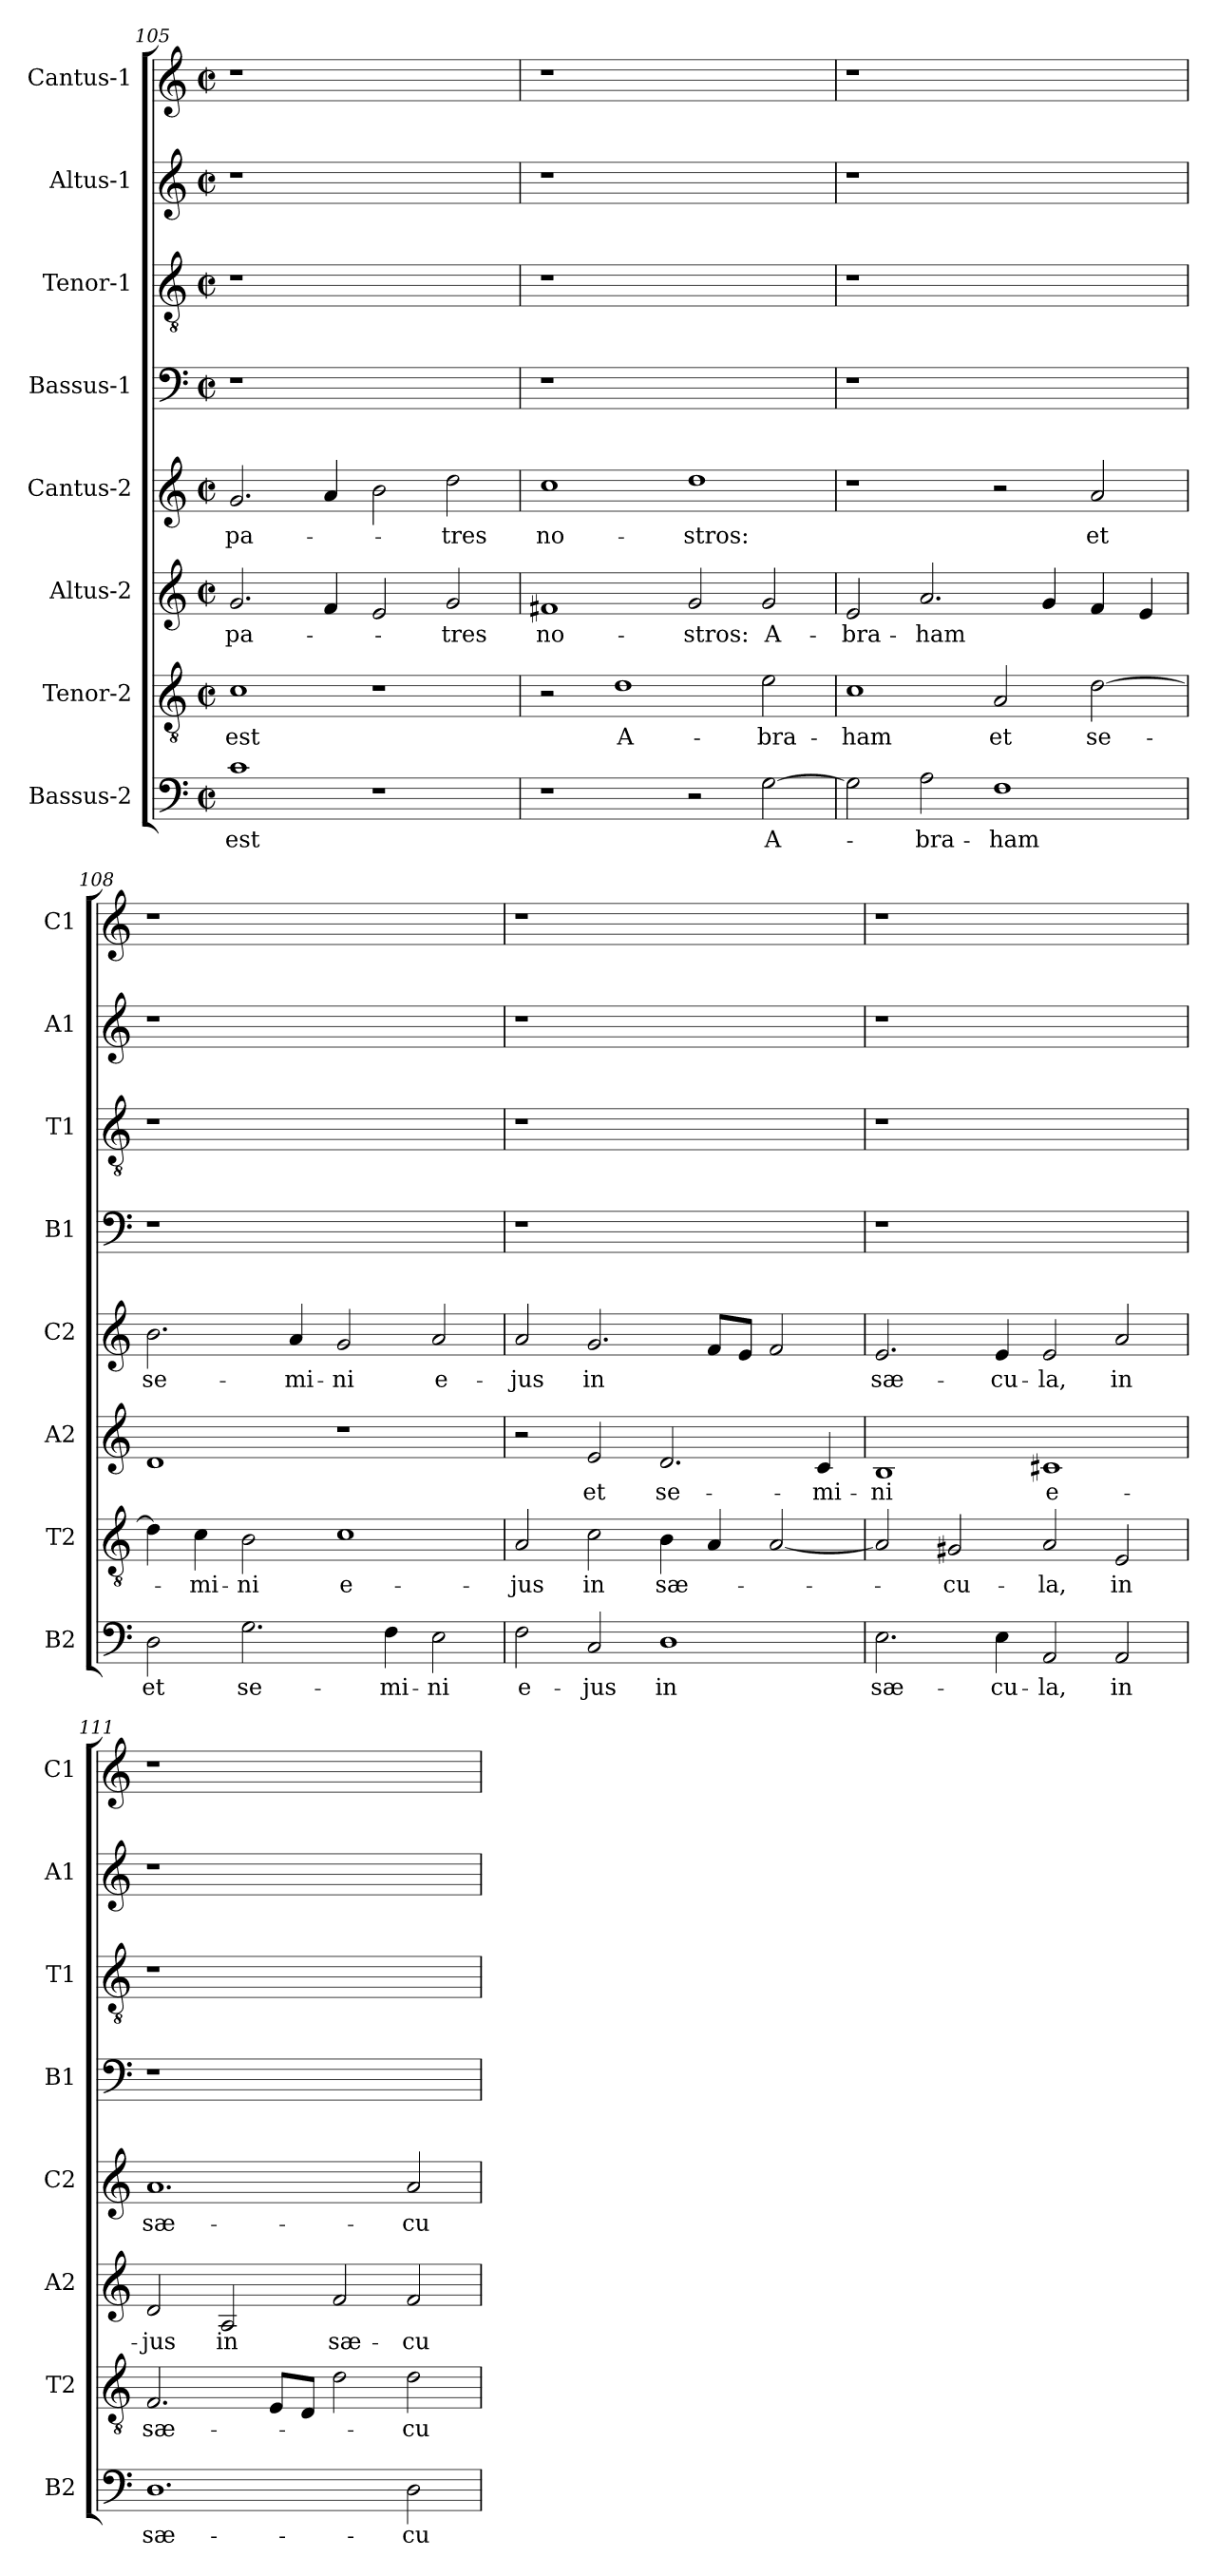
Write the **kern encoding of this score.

**kern	**text	**kern	**text	**kern	**text	**kern	**text	**kern	**kern	**kern	**kern
*part8	*part8	*part7	*part7	*part6	*part6	*part5	*part5	*part4	*part3	*part2	*part1
*staff8	*staff8	*staff7	*staff7	*staff6	*staff6	*staff5	*staff5	*staff4	*staff3	*staff2	*staff1
*I"Bassus-2	*	*I"Tenor-2	*	*I"Altus-2	*	*I"Cantus-2	*	*I"Bassus-1	*I"Tenor-1	*I"Altus-1	*I"Cantus-1
*I'B2	*	*I'T2	*	*I'A2	*	*I'C2	*	*I'B1	*I'T1	*I'A1	*I'C1
*clefF4	*	*clefGv2	*	*clefG2	*	*clefG2	*	*clefF4	*clefGv2	*clefG2	*clefG2
*k[]	*	*k[]	*	*k[]	*	*k[]	*	*k[]	*k[]	*k[]	*k[]
*C:	*	*C:	*	*C:	*	*C:	*	*C:	*C:	*C:	*C:
*M2/2	*	*M2/2	*	*M2/2	*	*M2/2	*	*M2/2	*M2/2	*M2/2	*M2/2
*met(c|)	*	*met(c|)	*	*met(c|)	*	*met(c|)	*	*met(c|)	*met(c|)	*met(c|)	*met(c|)
=105	=105	=105	=105	=105	=105	=105	=105	=105	=105	=105	=105
!	!LO:LY:b	!	!	!	!	!	!	!	!	!	!
!	!	!	!LO:LY:b	!	!	!	!	!	!	!	!
!	!	!	!	!	!LO:LY:b	!	!	!	!	!	!
!	!	!	!	!	!	!	!LO:LY:b	!	!	!	!
1c	est	1c	est	2.g/	pa-	2.g/	pa-	1r	1r	1r	1r
.	.	.	.	4f/	.	4a/	.	.	.	.	.
1r	.	1r	.	2e/	.	2b\	.	1ryy	1ryy	1ryy	1ryy
!	!	!	!	!	!LO:LY:b	!	!	!	!	!	!
!	!	!	!	!	!	!	!LO:LY:b	!	!	!	!
.	.	.	.	2g/	-tres	2dd\	-tres	.	.	.	.
=106	=106	=106	=106	=106	=106	=106	=106	=106	=106	=106	=106
!	!	!	!	!	!LO:LY:b	!	!	!	!	!	!
!	!	!	!	!	!	!	!LO:LY:b	!	!	!	!
1r	.	2r	.	1f#X	no-	1cc	no-	1r	1r	1r	1r
!	!	!	!LO:LY:b	!	!	!	!	!	!	!	!
.	.	1d	A-	.	.	.	.	.	.	.	.
!	!	!	!	!	!LO:LY:b	!	!	!	!	!	!
!	!	!	!	!	!	!	!LO:LY:b	!	!	!	!
2r	.	.	.	2g/	-stros:	1dd	-stros:	1ryy	1ryy	1ryy	1ryy
!	!LO:LY:b	!	!	!	!	!	!	!	!	!	!
!	!	!	!LO:LY:b	!	!	!	!	!	!	!	!
!	!	!	!	!	!LO:LY:b	!	!	!	!	!	!
[2G\	A-	2e\	-bra-	2g/	A-	.	.	.	.	.	.
!!LO:LB:g=z
=107	=107	=107	=107	=107	=107	=107	=107	=107	=107	=107	=107
!	!	!	!LO:LY:b	!	!	!	!	!	!	!	!
!	!	!	!	!	!LO:LY:b	!	!	!	!	!	!
2G\]	.	1c	-ham	2e/	-bra-	1r	.	1r	1r	1r	1r
!	!LO:LY:b	!	!	!	!	!	!	!	!	!	!
!	!	!	!	!	!LO:LY:b	!	!	!	!	!	!
2A\	-bra-	.	.	2.a/	-ham	.	.	.	.	.	.
!	!LO:LY:b	!	!	!	!	!	!	!	!	!	!
!	!	!	!LO:LY:b	!	!	!	!	!	!	!	!
1F	-ham	2A/	et	.	.	2r	.	1ryy	1ryy	1ryy	1ryy
.	.	.	.	4g/	.	.	.	.	.	.	.
!	!	!	!LO:LY:b	!	!	!	!	!	!	!	!
!	!	!	!	!	!	!	!LO:LY:b	!	!	!	!
.	.	[2d\	se-	4f/	.	2a/	et	.	.	.	.
.	.	.	.	4e/	.	.	.	.	.	.	.
=108	=108	=108	=108	=108	=108	=108	=108	=108	=108	=108	=108
!	!LO:LY:b	!	!	!	!	!	!	!	!	!	!
!	!	!	!	!	!	!	!LO:LY:b	!	!	!	!
2D\	et	4d\]	.	1d	.	2.b\	se-	1r	1r	1r	1r
!	!	!	!LO:LY:b	!	!	!	!	!	!	!	!
.	.	4c\	-mi-	.	.	.	.	.	.	.	.
!	!LO:LY:b	!	!	!	!	!	!	!	!	!	!
!	!	!	!LO:LY:b	!	!	!	!	!	!	!	!
2.G\	se-	2B\	-ni	.	.	.	.	.	.	.	.
!	!	!	!	!	!	!	!LO:LY:b	!	!	!	!
.	.	.	.	.	.	4a/	-mi-	.	.	.	.
!	!	!	!LO:LY:b	!	!	!	!	!	!	!	!
!	!	!	!	!	!	!	!LO:LY:b	!	!	!	!
.	.	1c	e-	1r	.	2g/	-ni	1ryy	1ryy	1ryy	1ryy
!	!LO:LY:b	!	!	!	!	!	!	!	!	!	!
4F\	-mi-	.	.	.	.	.	.	.	.	.	.
!	!LO:LY:b	!	!	!	!	!	!	!	!	!	!
!	!	!	!	!	!	!	!LO:LY:b	!	!	!	!
2E\	-ni	.	.	.	.	2a/	e-	.	.	.	.
=109	=109	=109	=109	=109	=109	=109	=109	=109	=109	=109	=109
!	!LO:LY:b	!	!	!	!	!	!	!	!	!	!
!	!	!	!LO:LY:b	!	!	!	!	!	!	!	!
!	!	!	!	!	!	!	!LO:LY:b	!	!	!	!
2F\	e-	2A/	-jus	2r	.	2a/	-jus	1r	1r	1r	1r
!	!LO:LY:b	!	!	!	!	!	!	!	!	!	!
!	!	!	!LO:LY:b	!	!	!	!	!	!	!	!
!	!	!	!	!	!LO:LY:b	!	!	!	!	!	!
!	!	!	!	!	!	!	!LO:LY:b	!	!	!	!
2C/	-jus	2c\	in	2e/	et	2.g/	in	.	.	.	.
!	!LO:LY:b	!	!	!	!	!	!	!	!	!	!
!	!	!	!LO:LY:b	!	!	!	!	!	!	!	!
!	!	!	!	!	!LO:LY:b	!	!	!	!	!	!
1D	in	4B\	sæ-	2.d/	se-	.	.	1ryy	1ryy	1ryy	1ryy
.	.	4A/	.	.	.	8f/L	.	.	.	.	.
.	.	.	.	.	.	8e/J	.	.	.	.	.
.	.	[2A/	.	.	.	2f/	.	.	.	.	.
!	!	!	!	!	!LO:LY:b	!	!	!	!	!	!
.	.	.	.	4c/	-mi-	.	.	.	.	.	.
=110	=110	=110	=110	=110	=110	=110	=110	=110	=110	=110	=110
!	!LO:LY:b	!	!	!	!	!	!	!	!	!	!
!	!	!	!	!	!LO:LY:b	!	!	!	!	!	!
!	!	!	!	!	!	!	!LO:LY:b	!	!	!	!
2.E\	sæ-	2A/]	.	1B	-ni	2.e/	sæ-	1r	1r	1r	1r
!	!	!	!LO:LY:b	!	!	!	!	!	!	!	!
.	.	2G#X/	-cu-	.	.	.	.	.	.	.	.
!	!LO:LY:b	!	!	!	!	!	!	!	!	!	!
!	!	!	!	!	!	!	!LO:LY:b	!	!	!	!
4E\	-cu-	.	.	.	.	4e/	-cu-	.	.	.	.
!	!LO:LY:b	!	!	!	!	!	!	!	!	!	!
!	!	!	!LO:LY:b	!	!	!	!	!	!	!	!
!	!	!	!	!	!LO:LY:b	!	!	!	!	!	!
!	!	!	!	!	!	!	!LO:LY:b	!	!	!	!
2AA/	-la,	2A/	-la,	1c#X	e-	2e/	-la,	1ryy	1ryy	1ryy	1ryy
!	!LO:LY:b	!	!	!	!	!	!	!	!	!	!
!	!	!	!LO:LY:b	!	!	!	!	!	!	!	!
!	!	!	!	!	!	!	!LO:LY:b	!	!	!	!
2AA/	in	2E/	in	.	.	2a/	in	.	.	.	.
=111	=111	=111	=111	=111	=111	=111	=111	=111	=111	=111	=111
!	!LO:LY:b	!	!	!	!	!	!	!	!	!	!
!	!	!	!LO:LY:b	!	!	!	!	!	!	!	!
!	!	!	!	!	!LO:LY:b	!	!	!	!	!	!
!	!	!	!	!	!	!	!LO:LY:b	!	!	!	!
1.D	sæ-	2.F/	sæ-	2d/	-jus	1.a	sæ-	1r	1r	1r	1r
!	!	!	!	!	!LO:LY:b	!	!	!	!	!	!
.	.	.	.	2A/	in	.	.	.	.	.	.
.	.	8E/L	.	.	.	.	.	.	.	.	.
.	.	8D/J	.	.	.	.	.	.	.	.	.
!	!	!	!	!	!LO:LY:b	!	!	!	!	!	!
.	.	2d\	.	2f/	sæ-	.	.	1ryy	1ryy	1ryy	1ryy
!	!LO:LY:b	!	!	!	!	!	!	!	!	!	!
!	!	!	!LO:LY:b	!	!	!	!	!	!	!	!
!	!	!	!	!	!LO:LY:b	!	!	!	!	!	!
!	!	!	!	!	!	!	!LO:LY:b	!	!	!	!
2D\	-cu-	2d\	-cu-	2f/	-cu-	2a/	-cu-	.	.	.	.
=	=	=	=	=	=	=	=	=	=	=	=
*-	*-	*-	*-	*-	*-	*-	*-	*-	*-	*-	*-
